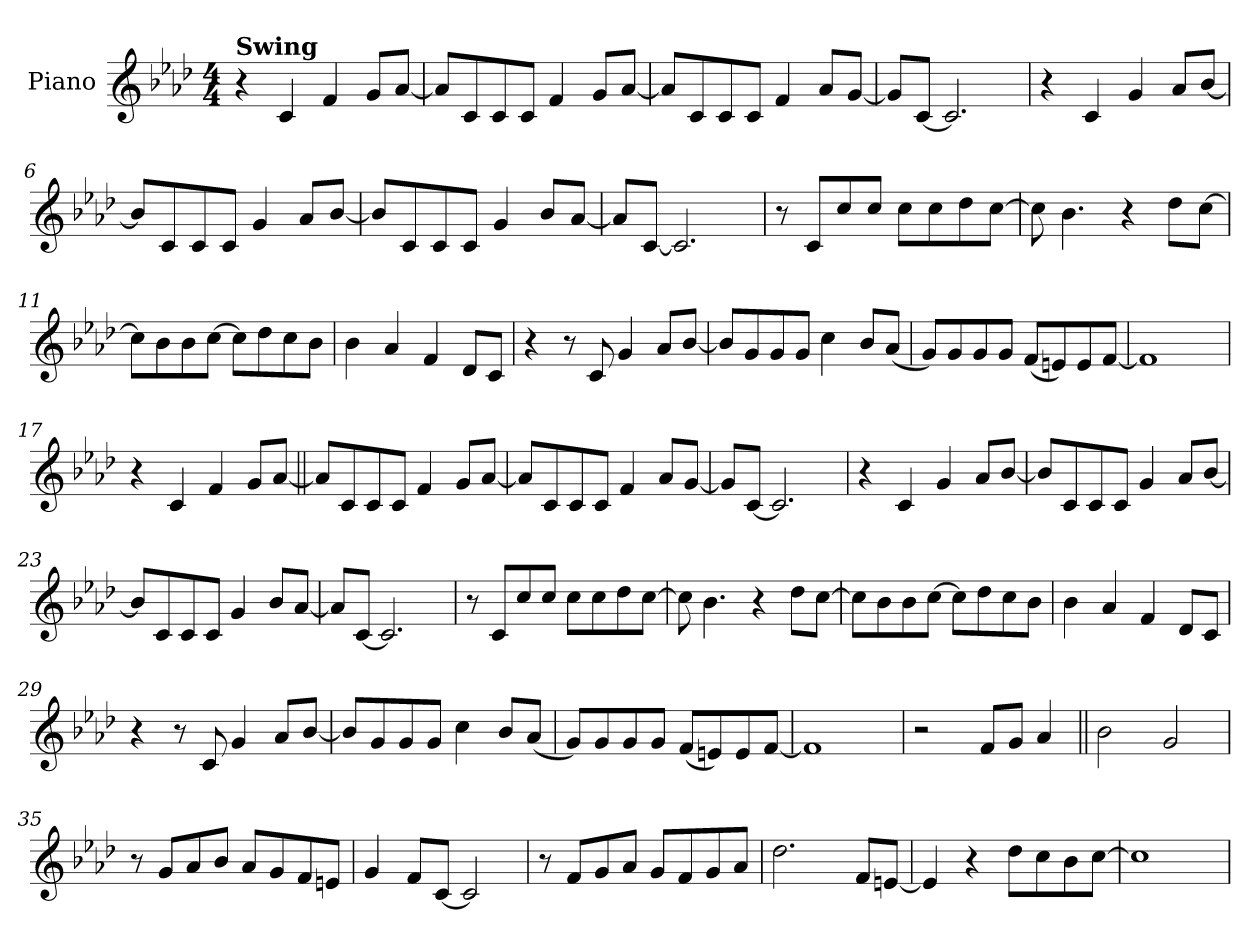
**kern
*part1
*staff1
*I"Piano
*I'Pno.
*clefG2
*k[b-e-a-d-]
*M4/4
=1
!LO:TX:B:t=Swing
4r
4c
4f
8gL
[8a-J
=2
8a-L]
8c
8c
8cJ
4f
8gL
[8a-J
=3
8a-L]
8c
8c
8cJ
4f
8a-L
[8gJ
=4
8gL]
[8cJ
2.c]
=5
4r
4c
4g
8a-L
[8b-J
=6
8b-L]
8c
8c
8cJ
4g
8a-L
[8b-J
=7
8b-L]
8c
8c
8cJ
4g
8b-L
[8a-J
=8
8a-L]
[8cJ
2.c]
=9
8r
8cL
8cc
8ccJ
8ccL
8cc
8dd-
[8ccJ
=10
8cc]
4.b-
4r
8dd-L
[8ccJ
=11
8ccL]
8b-
8b-
[8ccJ
8ccL]
8dd-
8cc
8b-J
=12
4b-
4a-
4f
8d-L
8cJ
=13
4r
8r
8c
4g
8a-L
[8b-J
=14
8b-L]
8g
8g
8gJ
4cc
8b-L
(<8a-J
=15
8gL)
8g
8g
8gJ
(<8fL
8en)
8e
[8fJ
=16
1f]
=17
4r
4c
4f
8gL
[8a-J
=18||
8a-L]
8c
8c
8cJ
4f
8gL
[8a-J
=19
8a-L]
8c
8c
8cJ
4f
8a-L
[8gJ
=20
8gL]
[8cJ
2.c]
=21
4r
4c
4g
8a-L
[8b-J
=22
8b-L]
8c
8c
8cJ
4g
8a-L
[8b-J
=23
8b-L]
8c
8c
8cJ
4g
8b-L
[8a-J
=24
8a-L]
[8cJ
2.c]
=25
8r
8cL
8cc
8ccJ
8ccL
8cc
8dd-
[8ccJ
=26
8cc]
4.b-
4r
8dd-L
[8ccJ
=27
8ccL]
8b-
8b-
[8ccJ
8ccL]
8dd-
8cc
8b-J
=28
4b-
4a-
4f
8d-L
8cJ
=29
4r
8r
8c
4g
8a-L
[8b-J
=30
8b-L]
8g
8g
8gJ
4cc
8b-L
(<8a-J
=31
8gL)
8g
8g
8gJ
(<8fL
8en)
8e
[8fJ
=32
1f]
=33
2r
8fL
8gJ
4a-
=34||
2b-
2g
=35
8r
8gL
8a-
8b-J
8a-L
8g
8f
8enJ
=36
4g
8fL
[8cJ
2c]
=37
8r
8fL
8g
8a-J
8gL
8f
8g
8a-J
=38
2.dd-
8fL
[8enJ
=39
4e]
4r
8dd-L
8cc
8b-
[8ccJ
=40
1cc]
=
*-
